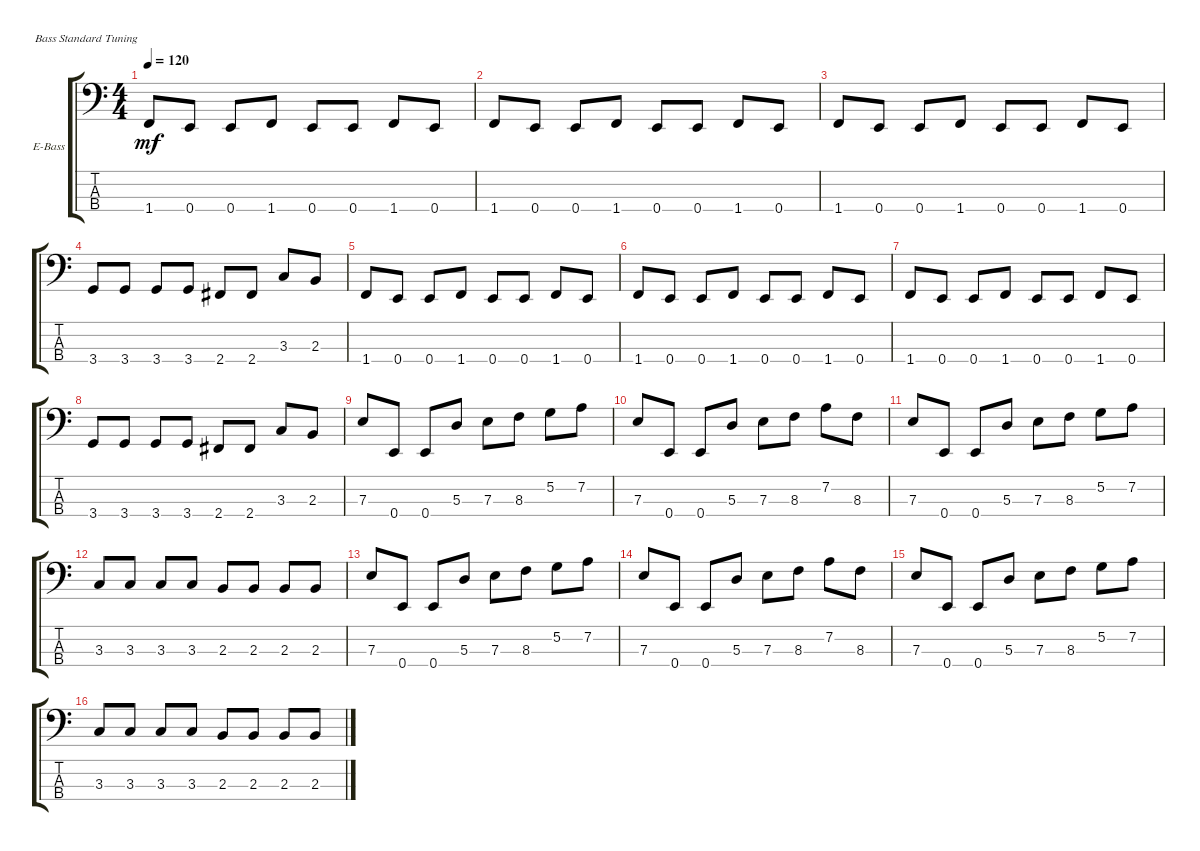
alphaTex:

\defaultSystemsLayout 4
\bracketExtendMode groupsimilarinstruments
\firstSystemTrackNameOrientation horizontal
\otherSystemsTrackNameOrientation horizontal
\track ("Electric Bass" "E-Bass") {instrument electricbassfinger}
\staff {score tabs}
\tuning (G2 D2 A1 E1)
\ts (4 4)
\tempo 120
\clef f4
\ks c
1.4.8{dy mf instrument electricbassfinger} 0.4.8 0.4.8 1.4.8 0.4.8 0.4.8 1.4.8 0.4.8 |
1.4.8 0.4.8 0.4.8 1.4.8 0.4.8 0.4.8 1.4.8 0.4.8 |
1.4.8 0.4.8 0.4.8 1.4.8 0.4.8 0.4.8 1.4.8 0.4.8 |
3.4.8 3.4.8 3.4.8 3.4.8 2.4.8 2.4.8 3.3.8 2.3.8 |
1.4.8 0.4.8 0.4.8 1.4.8 0.4.8 0.4.8 1.4.8 0.4.8 |
1.4.8 0.4.8 0.4.8 1.4.8 0.4.8 0.4.8 1.4.8 0.4.8 |
1.4.8 0.4.8 0.4.8 1.4.8 0.4.8 0.4.8 1.4.8 0.4.8 |
3.4.8 3.4.8 3.4.8 3.4.8 2.4.8 2.4.8 3.3.8 2.3.8 |
7.3.8 0.4.8 0.4.8 5.3.8 7.3.8 8.3.8 5.2.8 7.2.8 |
7.3.8 0.4.8 0.4.8 5.3.8 7.3.8 8.3.8 7.2.8 8.3.8 |
7.3.8 0.4.8 0.4.8 5.3.8 7.3.8 8.3.8 5.2.8 7.2.8 |
3.3.8 3.3.8 3.3.8 3.3.8 2.3.8 2.3.8 2.3.8 2.3.8 |
7.3.8 0.4.8 0.4.8 5.3.8 7.3.8 8.3.8 5.2.8 7.2.8 |
7.3.8 0.4.8 0.4.8 5.3.8 7.3.8 8.3.8 7.2.8 8.3.8 |
7.3.8 0.4.8 0.4.8 5.3.8 7.3.8 8.3.8 5.2.8 7.2.8 |
3.3.8 3.3.8 3.3.8 3.3.8 2.3.8 2.3.8 2.3.8 2.3.8
